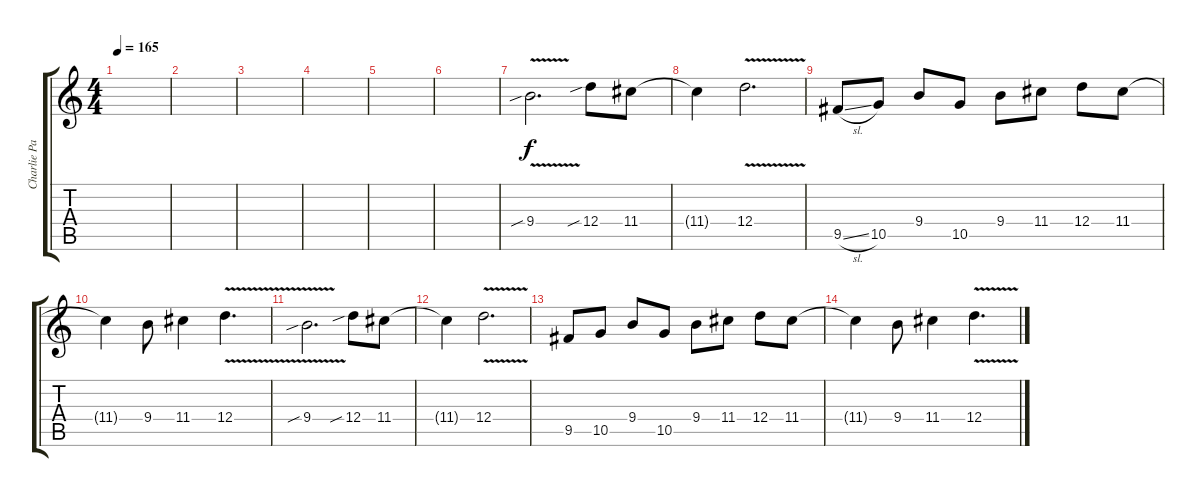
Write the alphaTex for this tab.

\track ("Charlie Parra 2" "Charlie Pa") {instrument distortionguitar}
\staff {score tabs}
\tuning (E4 B3 G3 D3 A2 E2) {hide}
\ts (4 4)
\tempo 165
\clef g2
\ks c
|
|
|
|
|
|
9.4{v sib}.2{d} 12.4{sib}.8 11.4.8 |
11.4{t}.4 12.4{v}.2{d} |
9.5{sl}.8 10.5.8 9.4.8 10.5.8 9.4.8 11.4.8 12.4.8 11.4.8 |
11.4{t}.4 9.4.8 11.4.4 12.4{v}.4{d} |
9.4{v sib}.2{d} 12.4{sib}.8 11.4.8 |
11.4{t}.4 12.4{v}.2{d} |
9.5.8 10.5.8 9.4.8 10.5.8 9.4.8 11.4.8 12.4.8 11.4.8 |
11.4{t}.4 9.4.8 11.4.4 12.4{v}.4{d}
